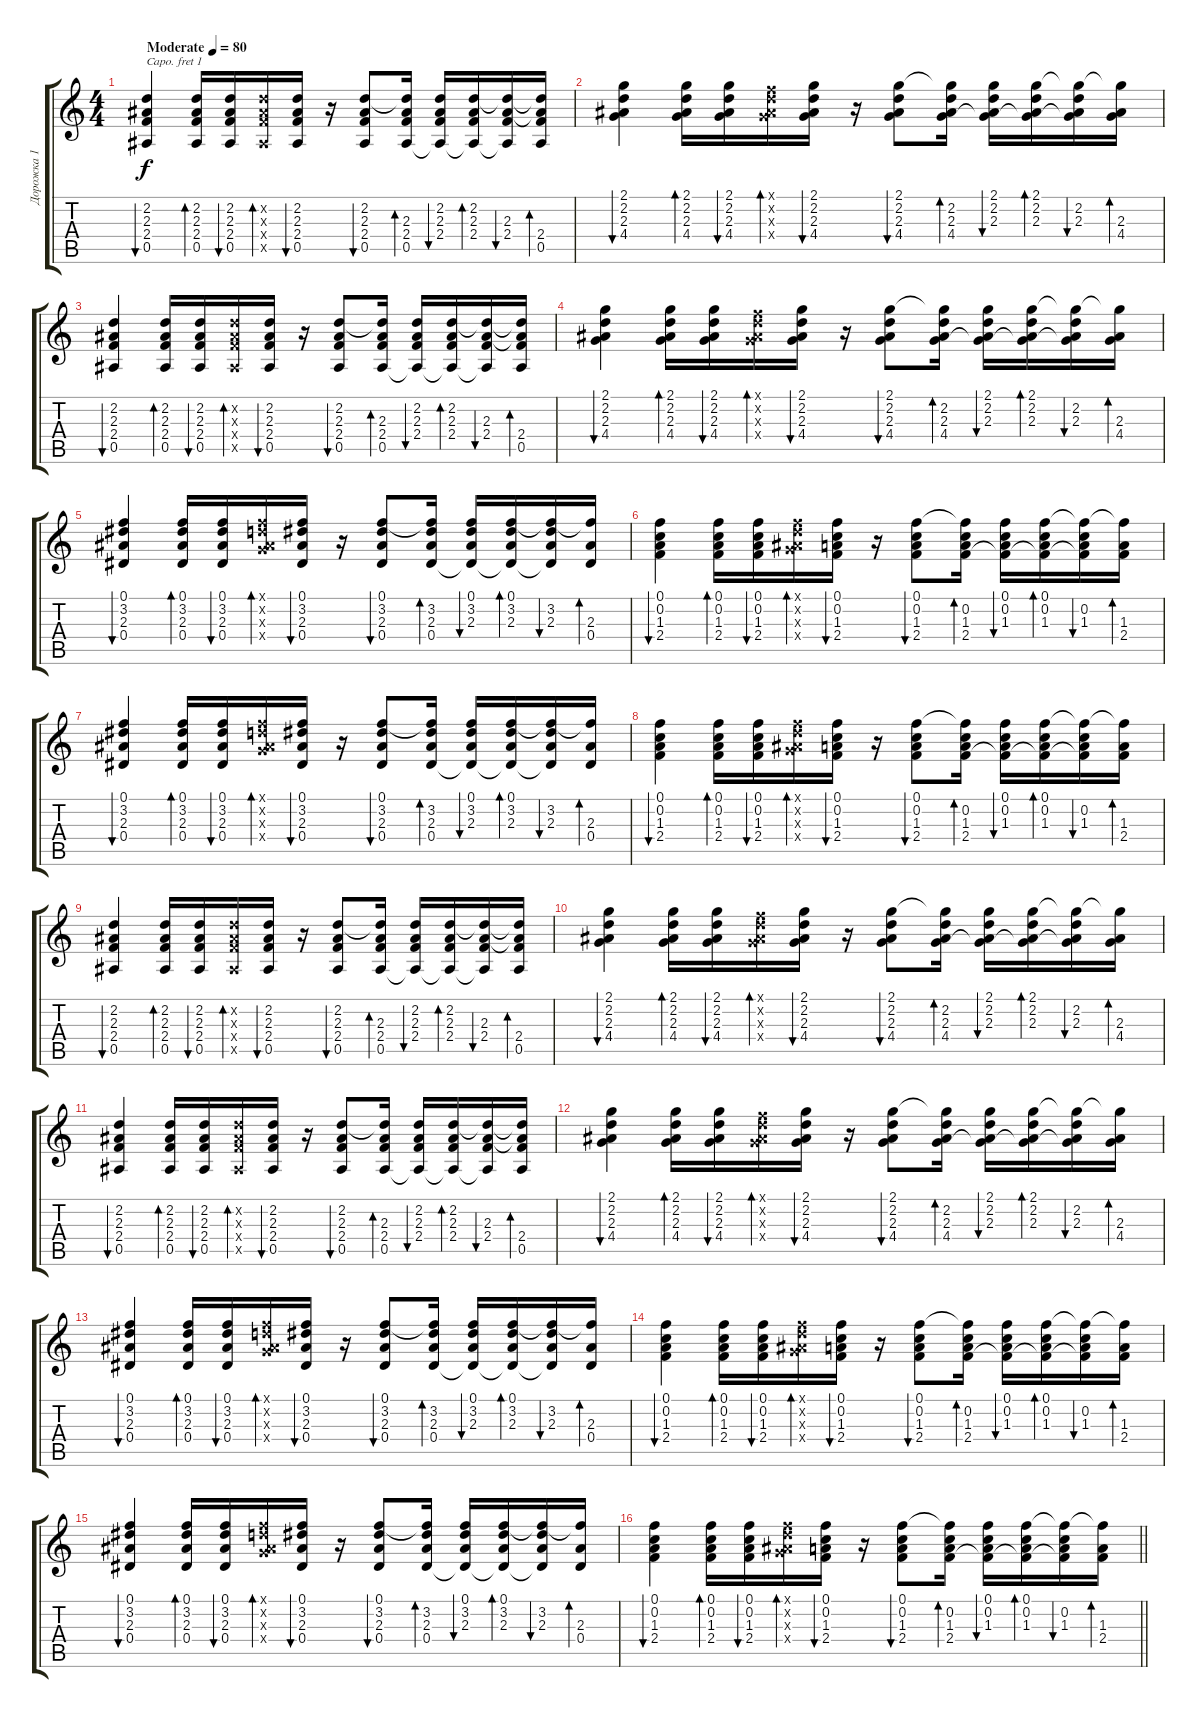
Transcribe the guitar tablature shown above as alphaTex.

\track ("Дорожка 1" "Дорожка 1") {instrument acousticguitarsteel}
\staff {score tabs}
\capo 1
\tuning (E4 B3 G3 D3 A2 E2) {hide}
\ts (4 4)
\tempo (80 "Moderate")
\clef g2
\ks c
(2.2 2.3 2.4 0.5).4{bu 60 dy f instrument acousticguitarsteel} (2.2 2.3 2.4 0.5).16{bd 60} (2.2 2.3 2.4 0.5).16{bu 60} (2.2{x} 2.3{x} 2.4{x} 0.5{x}).16{bd 60} (2.2 2.3 2.4 0.5).16{bu 60} r.16 (2.2 2.3 2.4 0.5).8{bu 60} (2.2{t} 2.3 2.4 0.5).16{bd 60} (2.2 2.3 2.4 0.5{t}).16{bu 60} (2.2 2.3 2.4 0.5{t}).16{bd 60} (2.2{t} 2.3 2.4 0.5{t}).16{bu 60} (2.2{t} 2.3{t} 2.4 0.5).16{bd 60} |
(2.1 2.2 2.3 4.4).4{bu 60} (2.1 2.2 2.3 4.4).16{bd 60} (2.1 2.2 2.3 4.4).16{bu 60} (0.1{x} 2.2{x} 2.3{x} 4.4{x}).16{bd 60} (2.1 2.2 2.3 4.4).16{bu 60} r.16 (2.1 2.2 2.3 4.4).8{bu 60} (2.1{t} 2.2 2.3 4.4).16{bd 60} (2.1 2.2 2.3 4.4{t}).16{bu 60} (2.1 2.2 2.3 4.4{t}).16{bd 60} (2.1{t} 2.2 2.3 4.4{t}).16{bu 60} (2.1{t} 2.3 4.4).16{bd 60} |
(2.2 2.3 2.4 0.5).4{bu 60} (2.2 2.3 2.4 0.5).16{bd 60} (2.2 2.3 2.4 0.5).16{bu 60} (2.2{x} 2.3{x} 2.4{x} 0.5{x}).16{bd 60} (2.2 2.3 2.4 0.5).16{bu 60} r.16 (2.2 2.3 2.4 0.5).8{bu 60} (2.2{t} 2.3 2.4 0.5).16{bd 60} (2.2 2.3 2.4 0.5{t}).16{bu 60} (2.2 2.3 2.4 0.5{t}).16{bd 60} (2.2{t} 2.3 2.4 0.5{t}).16{bu 60} (2.2{t} 2.3{t} 2.4 0.5).16{bd 60} |
(2.1 2.2 2.3 4.4).4{bu 60} (2.1 2.2 2.3 4.4).16{bd 60} (2.1 2.2 2.3 4.4).16{bu 60} (0.1{x} 2.2{x} 2.3{x} 4.4{x}).16{bd 60} (2.1 2.2 2.3 4.4).16{bu 60} r.16 (2.1 2.2 2.3 4.4).8{bu 60} (2.1{t} 2.2 2.3 4.4).16{bd 60} (2.1 2.2 2.3 4.4{t}).16{bu 60} (2.1 2.2 2.3 4.4{t}).16{bd 60} (2.1{t} 2.2 2.3 4.4{t}).16{bu 60} (2.1{t} 2.3 4.4).16{bd 60} |
(0.1 3.2 2.3 0.4).4{bu 60} (0.1 3.2 2.3 0.4).16{bd 60} (0.1 3.2 2.3 0.4).16{bu 60} (0.1{x} 2.2{x} 2.3{x} 4.4{x}).16{bd 60} (0.1 3.2 2.3 0.4).16{bu 60} r.16 (0.1 3.2 2.3 0.4).8{bu 60} (0.1{t} 3.2 2.3 0.4).16{bd 60} (0.1 3.2 2.3 0.4{t}).16{bu 60} (0.1 3.2 2.3 0.4{t}).16{bd 60} (0.1{t} 3.2 2.3 0.4{t}).16{bu 60} (0.1{t} 2.3 0.4).16{bd 60} |
(0.1 0.2 1.3 2.4).4{bu 60} (0.1 0.2 1.3 2.4).16{bd 60} (0.1 0.2 1.3 2.4).16{bu 60} (0.1{x} 2.2{x} 2.3{x} 4.4{x}).16{bd 60} (0.1 0.2 1.3 2.4).16{bu 60} r.16 (0.1 0.2 1.3 2.4).8{bu 60} (0.1{t} 0.2 1.3 2.4).16{bd 60} (0.1 0.2 1.3 2.4{t}).16{bu 60} (0.1 0.2 1.3 2.4{t}).16{bd 60} (0.1{t} 0.2 1.3 2.4{t}).16{bu 60} (0.1{t} 1.3 2.4).16{bd 60} |
(0.1 3.2 2.3 0.4).4{bu 60} (0.1 3.2 2.3 0.4).16{bd 60} (0.1 3.2 2.3 0.4).16{bu 60} (0.1{x} 2.2{x} 2.3{x} 4.4{x}).16{bd 60} (0.1 3.2 2.3 0.4).16{bu 60} r.16 (0.1 3.2 2.3 0.4).8{bu 60} (0.1{t} 3.2 2.3 0.4).16{bd 60} (0.1 3.2 2.3 0.4{t}).16{bu 60} (0.1 3.2 2.3 0.4{t}).16{bd 60} (0.1{t} 3.2 2.3 0.4{t}).16{bu 60} (0.1{t} 2.3 0.4).16{bd 60} |
(0.1 0.2 1.3 2.4).4{bu 60} (0.1 0.2 1.3 2.4).16{bd 60} (0.1 0.2 1.3 2.4).16{bu 60} (0.1{x} 2.2{x} 2.3{x} 4.4{x}).16{bd 60} (0.1 0.2 1.3 2.4).16{bu 60} r.16 (0.1 0.2 1.3 2.4).8{bu 60} (0.1{t} 0.2 1.3 2.4).16{bd 60} (0.1 0.2 1.3 2.4{t}).16{bu 60} (0.1 0.2 1.3 2.4{t}).16{bd 60} (0.1{t} 0.2 1.3 2.4{t}).16{bu 60} (0.1{t} 1.3 2.4).16{bd 60} |
(2.2 2.3 2.4 0.5).4{bu 60} (2.2 2.3 2.4 0.5).16{bd 60} (2.2 2.3 2.4 0.5).16{bu 60} (2.2{x} 2.3{x} 2.4{x} 0.5{x}).16{bd 60} (2.2 2.3 2.4 0.5).16{bu 60} r.16 (2.2 2.3 2.4 0.5).8{bu 60} (2.2{t} 2.3 2.4 0.5).16{bd 60} (2.2 2.3 2.4 0.5{t}).16{bu 60} (2.2 2.3 2.4 0.5{t}).16{bd 60} (2.2{t} 2.3 2.4 0.5{t}).16{bu 60} (2.2{t} 2.3{t} 2.4 0.5).16{bd 60} |
(2.1 2.2 2.3 4.4).4{bu 60} (2.1 2.2 2.3 4.4).16{bd 60} (2.1 2.2 2.3 4.4).16{bu 60} (0.1{x} 2.2{x} 2.3{x} 4.4{x}).16{bd 60} (2.1 2.2 2.3 4.4).16{bu 60} r.16 (2.1 2.2 2.3 4.4).8{bu 60} (2.1{t} 2.2 2.3 4.4).16{bd 60} (2.1 2.2 2.3 4.4{t}).16{bu 60} (2.1 2.2 2.3 4.4{t}).16{bd 60} (2.1{t} 2.2 2.3 4.4{t}).16{bu 60} (2.1{t} 2.3 4.4).16{bd 60} |
(2.2 2.3 2.4 0.5).4{bu 60} (2.2 2.3 2.4 0.5).16{bd 60} (2.2 2.3 2.4 0.5).16{bu 60} (2.2{x} 2.3{x} 2.4{x} 0.5{x}).16{bd 60} (2.2 2.3 2.4 0.5).16{bu 60} r.16 (2.2 2.3 2.4 0.5).8{bu 60} (2.2{t} 2.3 2.4 0.5).16{bd 60} (2.2 2.3 2.4 0.5{t}).16{bu 60} (2.2 2.3 2.4 0.5{t}).16{bd 60} (2.2{t} 2.3 2.4 0.5{t}).16{bu 60} (2.2{t} 2.3{t} 2.4 0.5).16{bd 60} |
(2.1 2.2 2.3 4.4).4{bu 60} (2.1 2.2 2.3 4.4).16{bd 60} (2.1 2.2 2.3 4.4).16{bu 60} (0.1{x} 2.2{x} 2.3{x} 4.4{x}).16{bd 60} (2.1 2.2 2.3 4.4).16{bu 60} r.16 (2.1 2.2 2.3 4.4).8{bu 60} (2.1{t} 2.2 2.3 4.4).16{bd 60} (2.1 2.2 2.3 4.4{t}).16{bu 60} (2.1 2.2 2.3 4.4{t}).16{bd 60} (2.1{t} 2.2 2.3 4.4{t}).16{bu 60} (2.1{t} 2.3 4.4).16{bd 60} |
(0.1 3.2 2.3 0.4).4{bu 60} (0.1 3.2 2.3 0.4).16{bd 60} (0.1 3.2 2.3 0.4).16{bu 60} (0.1{x} 2.2{x} 2.3{x} 4.4{x}).16{bd 60} (0.1 3.2 2.3 0.4).16{bu 60} r.16 (0.1 3.2 2.3 0.4).8{bu 60} (0.1{t} 3.2 2.3 0.4).16{bd 60} (0.1 3.2 2.3 0.4{t}).16{bu 60} (0.1 3.2 2.3 0.4{t}).16{bd 60} (0.1{t} 3.2 2.3 0.4{t}).16{bu 60} (0.1{t} 2.3 0.4).16{bd 60} |
(0.1 0.2 1.3 2.4).4{bu 60} (0.1 0.2 1.3 2.4).16{bd 60} (0.1 0.2 1.3 2.4).16{bu 60} (0.1{x} 2.2{x} 2.3{x} 4.4{x}).16{bd 60} (0.1 0.2 1.3 2.4).16{bu 60} r.16 (0.1 0.2 1.3 2.4).8{bu 60} (0.1{t} 0.2 1.3 2.4).16{bd 60} (0.1 0.2 1.3 2.4{t}).16{bu 60} (0.1 0.2 1.3 2.4{t}).16{bd 60} (0.1{t} 0.2 1.3 2.4{t}).16{bu 60} (0.1{t} 1.3 2.4).16{bd 60} |
(0.1 3.2 2.3 0.4).4{bu 60} (0.1 3.2 2.3 0.4).16{bd 60} (0.1 3.2 2.3 0.4).16{bu 60} (0.1{x} 2.2{x} 2.3{x} 4.4{x}).16{bd 60} (0.1 3.2 2.3 0.4).16{bu 60} r.16 (0.1 3.2 2.3 0.4).8{bu 60} (0.1{t} 3.2 2.3 0.4).16{bd 60} (0.1 3.2 2.3 0.4{t}).16{bu 60} (0.1 3.2 2.3 0.4{t}).16{bd 60} (0.1{t} 3.2 2.3 0.4{t}).16{bu 60} (0.1{t} 2.3 0.4).16{bd 60} |
\barLineRight lightlight
(0.1 0.2 1.3 2.4).4{bu 60} (0.1 0.2 1.3 2.4).16{bd 60} (0.1 0.2 1.3 2.4).16{bu 60} (0.1{x} 2.2{x} 2.3{x} 4.4{x}).16{bd 60} (0.1 0.2 1.3 2.4).16{bu 60} r.16 (0.1 0.2 1.3 2.4).8{bu 60} (0.1{t} 0.2 1.3 2.4).16{bd 60} (0.1 0.2 1.3 2.4{t}).16{bu 60} (0.1 0.2 1.3 2.4{t}).16{bd 60} (0.1{t} 0.2 1.3 2.4{t}).16{bu 60} (0.1{t} 1.3 2.4).16{bd 60}
